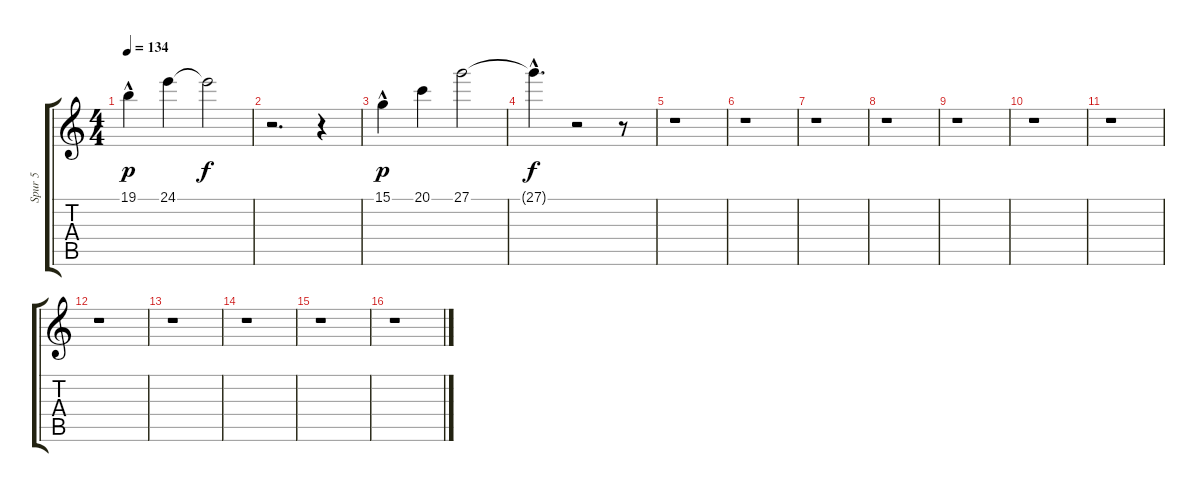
\track ("Spur 5" "Spur 5") {instrument vibraphone}
\staff {score tabs}
\tuning (E4 B3 G3 D3 A2 E2) {hide}
\ts (4 4)
\tempo 134
\clef g2
\ks c
19.1{hac}.4{dy p} 24.1.4 24.1{t}.2{dy f} |
r.2{d} r.4 |
15.1{hac}.4{dy p} 20.1.4 27.1.2 |
27.1{hac t}.4{d dy f} r.2 r.8 |
r.1 |
r.1 |
r.1 |
r.1 |
r.1 |
r.1 |
r.1 |
r.1 |
r.1 |
r.1 |
r.1 |
r.1
